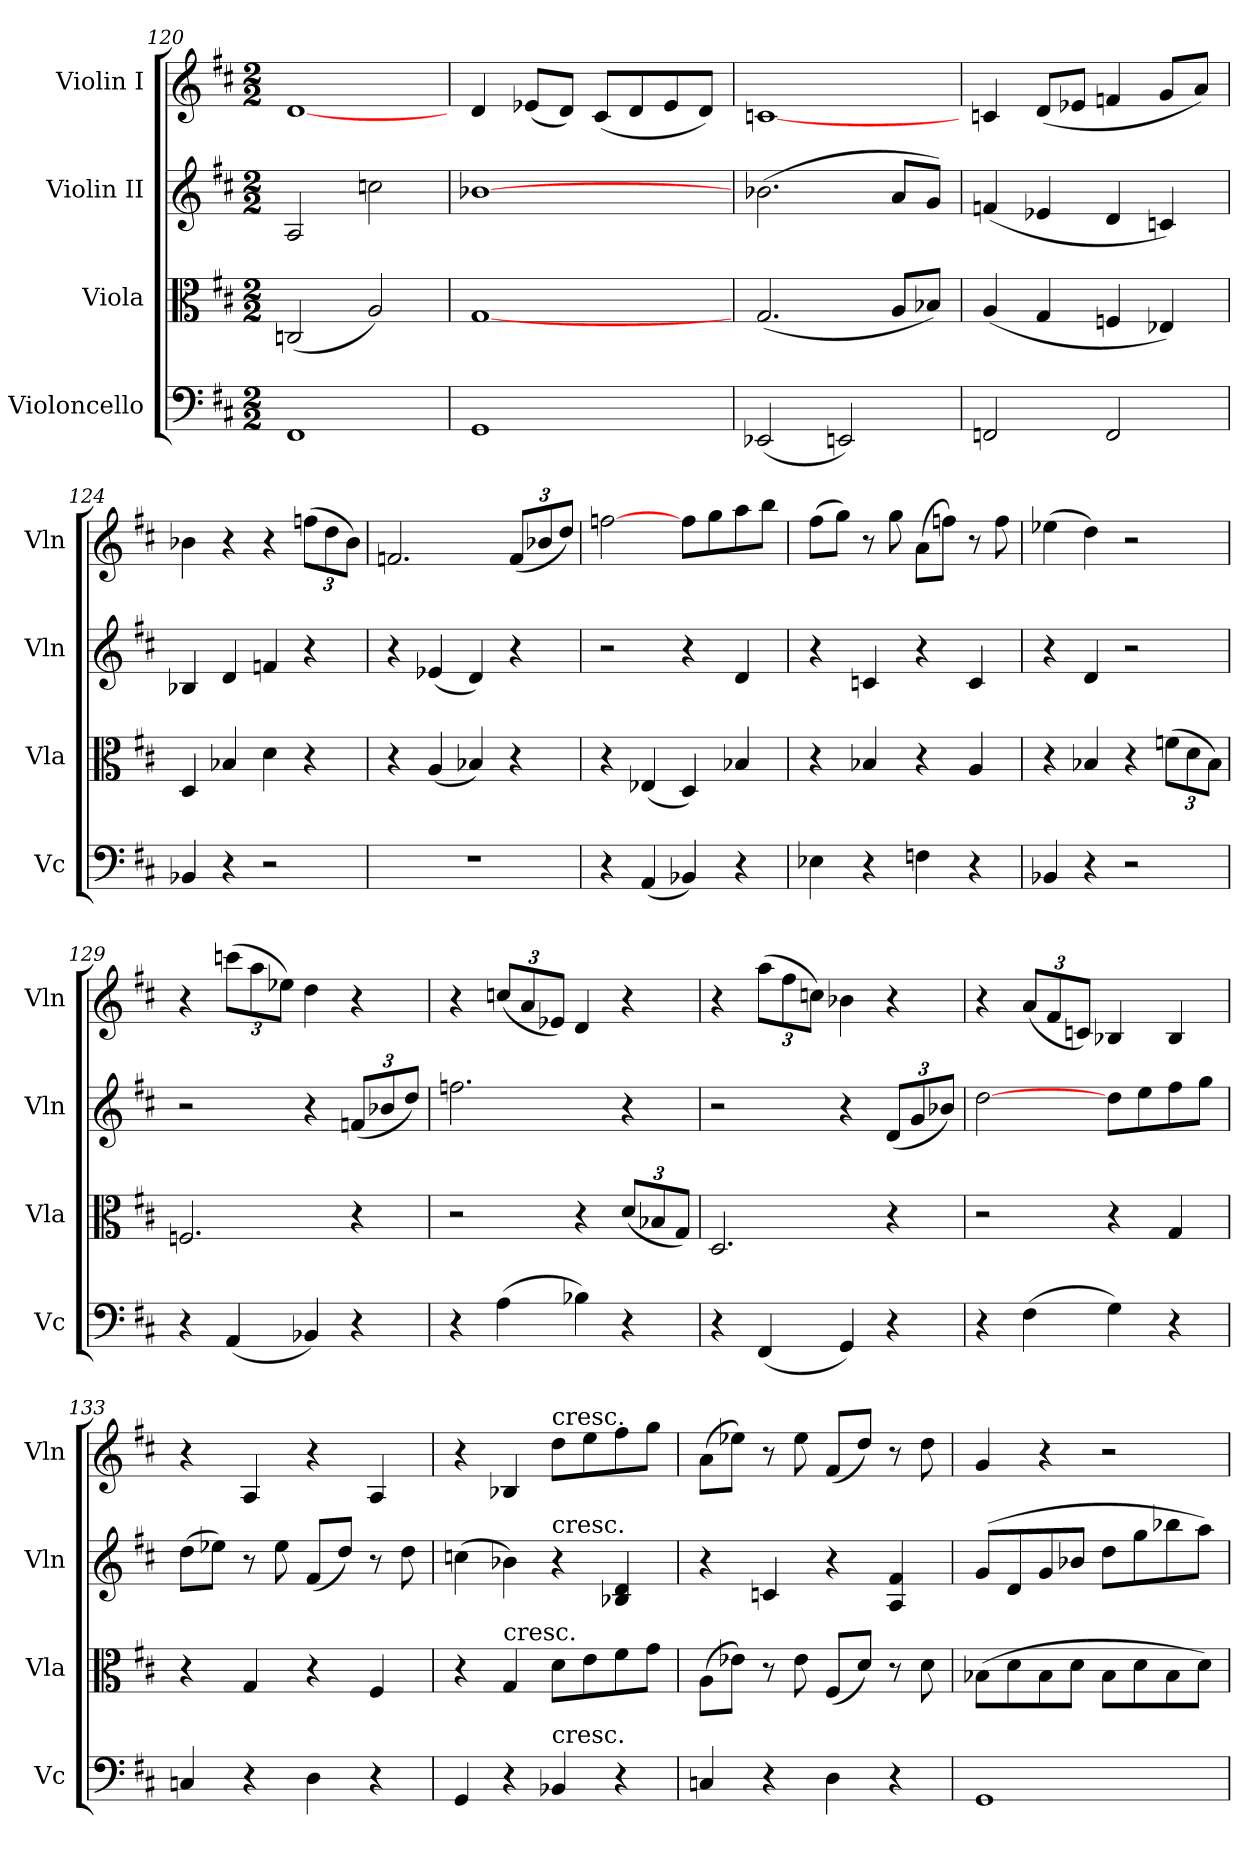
**kern	**kern	**kern	**kern
*part4	*part3	*part2	*part1
*staff4	*staff3	*staff2	*staff1
*I"Violoncello	*I"Viola	*I"Violin II	*I"Violin I
*I'Vc	*I'Vla	*I'Vln	*I'Vln
*clefF4	*clefC3	*clefG2	*clefG2
*k[f#c#]	*k[f#c#]	*k[f#c#]	*k[f#c#]
*D:	*D:	*D:	*D:
*M2/2	*M2/2	*M2/2	*M2/2
=120	=120	=120	=120
1FF#	(2Cn	2A	[1d
.	2A)	2ccn	.
=121	=121	=121	=121
1GG	[1G	[1b-X	4d
.	.	.	(8e-X/L
.	.	.	8d/J)
.	.	.	(8c#/L
.	.	.	8d/
.	.	.	8e-/
.	.	.	8d/J)
=122	=122	=122	=122
(2EE-X	(2.G	(2.b-X	[1cn
2EEn)	.	.	.
.	8A/L	8a/L	.
.	8B-X/J)	8g/J)	.
=123	=123	=123	=123
2FFn	(4A	(4fn	4cn
.	4G	4e-X	(8d/L
.	.	.	8e-X/J
2FF	4Fn	4d	4fn
.	4E-X)	4cn)	8g/L
.	.	.	8a/J)
=124	=124	=124	=124
4BB-X	4D	4B-X	4b-X
4r	4B-X	4d	4r
2r	4d	4fn	4r
.	4r	4r	(12ffn\L
.	.	.	12dd\
.	.	.	12b-\J)
=125	=125	=125	=125
1r	4r	4r	2.fn
.	(4A	(4e-X	.
.	4B-X)	4d)	.
.	4r	4r	(12f/L
.	.	.	12b-X/
.	.	.	12dd/J)
=126	=126	=126	=126
4r	4r	2r	[2ffn
(4AA	(4E-X	.	.
4BB-X)	4D)	4r	8ff\L
.	.	.	8gg\
4r	4B-X	4d	8aa\
.	.	.	8bb\J
=127	=127	=127	=127
4E-X	4r	4r	(8ff#\L
.	.	.	8gg\J)
4r	4B-X	4cn	8r
.	.	.	8gg
4Fn	4r	4r	(8a\L
.	.	.	8ffn\J)
4r	4A	4c	8r
.	.	.	8ff
=128	=128	=128	=128
4BB-X	4r	4r	(4ee-X
4r	4B-X	4d	4dd)
2r	4r	2r	2r
.	(12fn\L	.	.
.	12d\	.	.
.	12B-\J)	.	.
=129	=129	=129	=129
4r	2.Fn	2r	4r
(4AA	.	.	(12cccn\L
.	.	.	12aa\
.	.	.	12ee-X\J)
4BB-X)	.	4r	4dd
4r	4r	(12fn/L	4r
.	.	12b-X/	.
.	.	12dd/J)	.
=130	=130	=130	=130
4r	2r	2.ffn	4r
(4A	.	.	(12ccn/L
.	.	.	12a/
.	.	.	12e-X/J)
4B-X)	4r	.	4d
4r	(12d/L	4r	4r
.	12B-X/	.	.
.	12G/J)	.	.
=131	=131	=131	=131
4r	2.D	2r	4r
(4FF#	.	.	(12aa\L
.	.	.	12ff#\
.	.	.	12ccn\J)
4GG)	.	4r	4b-X
4r	4r	(12d/L	4r
.	.	12g/	.
.	.	12b-X/J)	.
=132	=132	=132	=132
4r	2r	[2dd	4r
(4F#	.	.	(12a/L
.	.	.	12f#/
.	.	.	12cn/J)
4G)	4r	8dd\L	4B-X
.	.	8ee\	.
4r	4G	8ff#\	4B-
.	.	8gg\J	.
=133	=133	=133	=133
4Cn	4r	(8dd\L	4r
.	.	8ee-X\J)	.
4r	4G	8r	4A
.	.	8ee-	.
4D	4r	(8f#/L	4r
.	.	8dd/J)	.
4r	4F#	8r	4A
.	.	8dd	.
=134	=134	=134	=134
4GG	4r	(4ccn	4r
!	!LO:TX:a:t=cresc.	!	!
4r	4G	4b-X)	4B-X
!	!	!	!LO:TX:a:t=cresc.
!	!	!LO:TX:a:t=cresc.	!
!LO:TX:a:t=cresc.	!	!	!
4BB-X	8d\L	4r	8dd\L
.	8e\	.	8ee\
4r	8f#\	4B-X 4d	8ff#\
.	8g\J	.	8gg\J
=135	=135	=135	=135
4Cn	(8A\L	4r	(8a\L
.	8e-X\J)	.	8ee-X\J)
4r	8r	4cn	8r
.	8e-	.	8ee-
4D	(8F#/L	4r	(8f#/L
.	8d/J)	.	8dd/J)
4r	8r	4A 4f#	8r
.	8d	.	8dd
=136	=136	=136	=136
1GG	(8B-X\L	(8g/L	4g
.	8d\	8d/	.
.	8B-\	8g/	4r
.	8d\J	8b-X/J	.
.	8B-\L	8dd\L	2r
.	8d\	8gg\	.
.	8B-\	8bb-X\	.
.	8d\J)	8aa\J)	.
=	=	=	=
*-	*-	*-	*-
